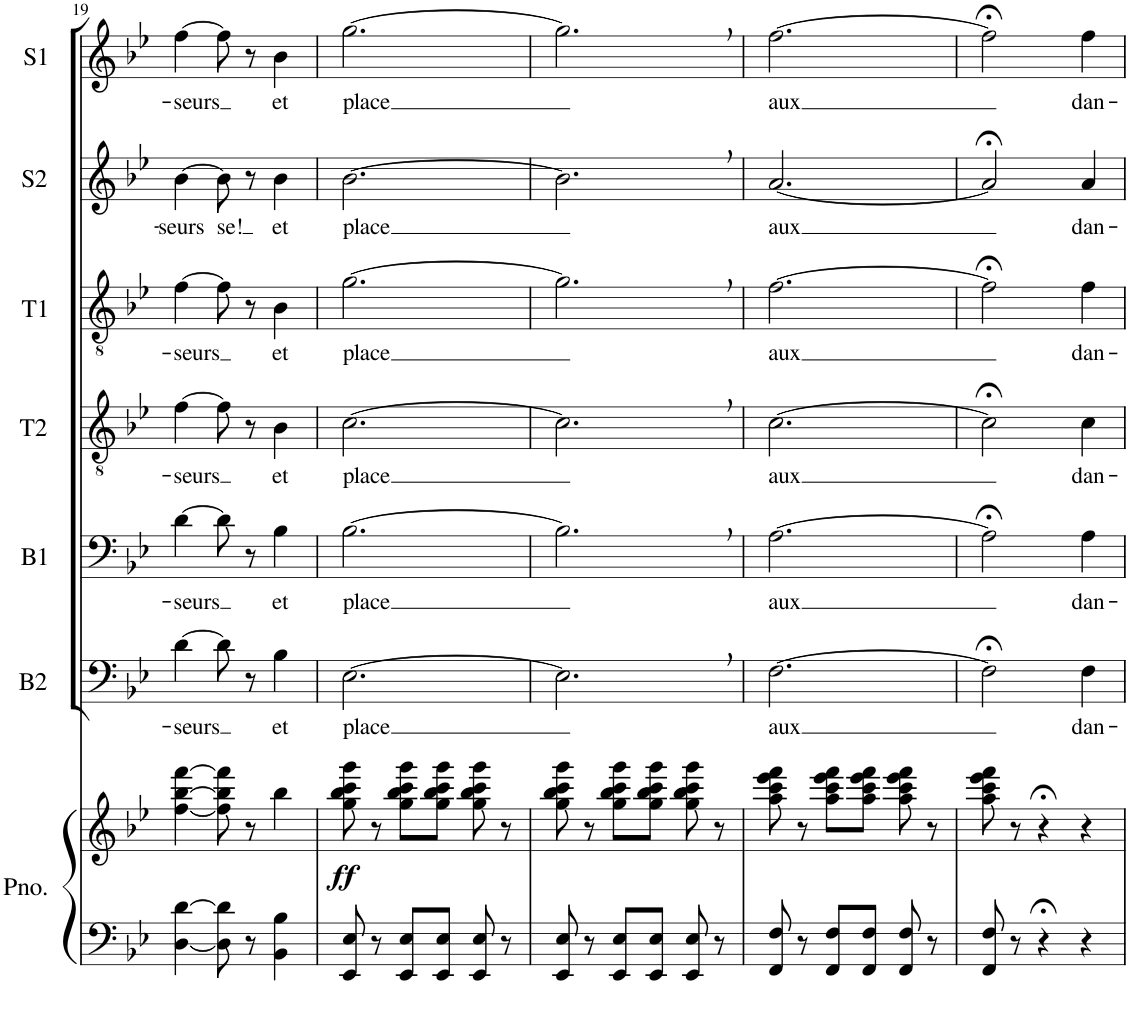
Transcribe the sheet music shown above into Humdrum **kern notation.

**kern	**kern	**dynam	**kern	**text	**kern	**text	**kern	**text	**kern	**text	**kern	**text	**kern	**text
*part7	*part7	*part7	*part6	*part6	*part5	*part5	*part4	*part4	*part3	*part3	*part2	*part2	*part1	*part1
*staff8	*staff7	*staff7/8	*staff6	*staff6	*staff5	*staff5	*staff4	*staff4	*staff3	*staff3	*staff2	*staff2	*staff1	*staff1
*I"Piano	*	*	*I"Basse 2	*	*I"Basse 1	*	*I"Tenor 2	*	*I"Tenor 1	*	*I"Soprano 2	*	*I"Soprano 1	*
*I'Pno.	*	*	*I'B2	*	*I'B1	*	*I'T2	*	*I'T1	*	*I'S2	*	*I'S1	*
!!LO:PB:g=z
*clefF4	*clefG2	*	*clefF4	*	*clefF4	*	*clefGv2	*	*clefGv2	*	*clefG2	*	*clefG2	*
*k[b-e-]	*k[b-e-]	*	*k[b-e-]	*	*k[b-e-]	*	*k[b-e-]	*	*k[b-e-]	*	*k[b-e-]	*	*k[b-e-]	*
*M3/4	*M3/4	*	*M3/4	*	*M3/4	*	*M3/4	*	*M3/4	*	*M3/4	*	*M3/4	*
=19	=19	=19	=19	=19	=19	=19	=19	=19	=19	=19	=19	=19	=19	=19
!	!	!	!	!LO:LY:b	!	!LO:LY:b	!	!LO:LY:b	!	!LO:LY:b	!	!LO:LY:b	!	!LO:LY:b
[4D\ [4d\	[4ff\ [4bb-\ [4fff\	.	[4d\	-seurs	[4d\	-seurs	[4f\	-seurs	[4f\	-seurs	[4b-\	-seurs	[4ff\	-seurs
!	!	!	!	!	!	!	!	!	!	!	!	!LO:LY:b	!	!
8D\] 8d\]	8ff\] 8bb-\] 8fff\]	.	8d\]	.	8d\]	.	8f\]	.	8f\]	.	8b-\]	se!	8ff\]	.
8r	8r	.	8r	.	8r	.	8r	.	8r	.	8r	.	8r	.
!	!	!	!	!LO:LY:b	!	!LO:LY:b	!	!LO:LY:b	!	!LO:LY:b	!	!LO:LY:b	!	!LO:LY:b
4BB-\ 4B-\	4bb-\	.	4B-\	et	4B-\	et	4B-\	et	4B-\	et	4b-\	et	4b-\	et
=20	=20	=20	=20	=20	=20	=20	=20	=20	=20	=20	=20	=20	=20	=20
!	!	!LO:DY:b	!	!LO:LY:b	!	!LO:LY:b	!	!LO:LY:b	!	!LO:LY:b	!	!LO:LY:b	!	!LO:LY:b
8EE-/ 8E-/	8gg\ 8bb-\ 8ccc\ 8ggg\	ff	[2.E-\	place	[2.B-\	place	[2.c\	place	[2.g\	place	[2.b-\	place	[2.gg\	place
8r	8r	.	.	.	.	.	.	.	.	.	.	.	.	.
8EE-/ 8E-/L	8gg\ 8bb-\ 8ccc\ 8ggg\L	.	.	.	.	.	.	.	.	.	.	.	.	.
8EE-/ 8E-/J	8gg\ 8bb-\ 8ccc\ 8ggg\J	.	.	.	.	.	.	.	.	.	.	.	.	.
8EE-/ 8E-/	8gg\ 8bb-\ 8ccc\ 8ggg\	.	.	.	.	.	.	.	.	.	.	.	.	.
8r	8r	.	.	.	.	.	.	.	.	.	.	.	.	.
=21	=21	=21	=21	=21	=21	=21	=21	=21	=21	=21	=21	=21	=21	=21
8EE-/ 8E-/	8gg\ 8bb-\ 8ccc\ 8ggg\	.	2.E-,\]	.	2.B-,\]	.	2.c,\]	.	2.g,\]	.	2.b-,\]	.	2.gg,\]	.
8r	8r	.	.	.	.	.	.	.	.	.	.	.	.	.
8EE-/ 8E-/L	8gg\ 8bb-\ 8ccc\ 8ggg\L	.	.	.	.	.	.	.	.	.	.	.	.	.
8EE-/ 8E-/J	8gg\ 8bb-\ 8ccc\ 8ggg\J	.	.	.	.	.	.	.	.	.	.	.	.	.
8EE-/ 8E-/	8gg\ 8bb-\ 8ccc\ 8ggg\	.	.	.	.	.	.	.	.	.	.	.	.	.
8r	8r	.	.	.	.	.	.	.	.	.	.	.	.	.
=22	=22	=22	=22	=22	=22	=22	=22	=22	=22	=22	=22	=22	=22	=22
!	!	!	!	!LO:LY:b	!	!LO:LY:b	!	!LO:LY:b	!	!LO:LY:b	!	!LO:LY:b	!	!LO:LY:b
8FF/ 8F/	8aa\ 8ccc\ 8eee-\ 8fff\	.	[2.F\	aux	[2.A\	aux	[2.c\	aux	[2.f\	aux	[2.a/	aux	[2.ff\	aux
8r	8r	.	.	.	.	.	.	.	.	.	.	.	.	.
8FF/ 8F/L	8aa\ 8ccc\ 8eee-\ 8fff\L	.	.	.	.	.	.	.	.	.	.	.	.	.
8FF/ 8F/J	8aa\ 8ccc\ 8eee-\ 8fff\J	.	.	.	.	.	.	.	.	.	.	.	.	.
8FF/ 8F/	8aa\ 8ccc\ 8eee-\ 8fff\	.	.	.	.	.	.	.	.	.	.	.	.	.
8r	8r	.	.	.	.	.	.	.	.	.	.	.	.	.
=23	=23	=23	=23	=23	=23	=23	=23	=23	=23	=23	=23	=23	=23	=23
8FF/ 8F/	8aa\ 8ccc\ 8eee-\ 8fff\	.	2F;<\]	.	2A;<\]	.	2c;<\]	.	2f;<\]	.	2a;</]	.	2ff;<\]	.
8r	8r	.	.	.	.	.	.	.	.	.	.	.	.	.
4r;<	4r;<	.	.	.	.	.	.	.	.	.	.	.	.	.
!	!	!	!	!LO:LY:b	!	!LO:LY:b	!	!LO:LY:b	!	!LO:LY:b	!	!LO:LY:b	!	!LO:LY:b
4r	4r	.	4F\	dan-	4A\	dan-	4c\	dan-	4f\	dan-	4a/	dan-	4ff\	dan-
=	=	=	=	=	=	=	=	=	=	=	=	=	=	=
*-	*-	*-	*-	*-	*-	*-	*-	*-	*-	*-	*-	*-	*-	*-
